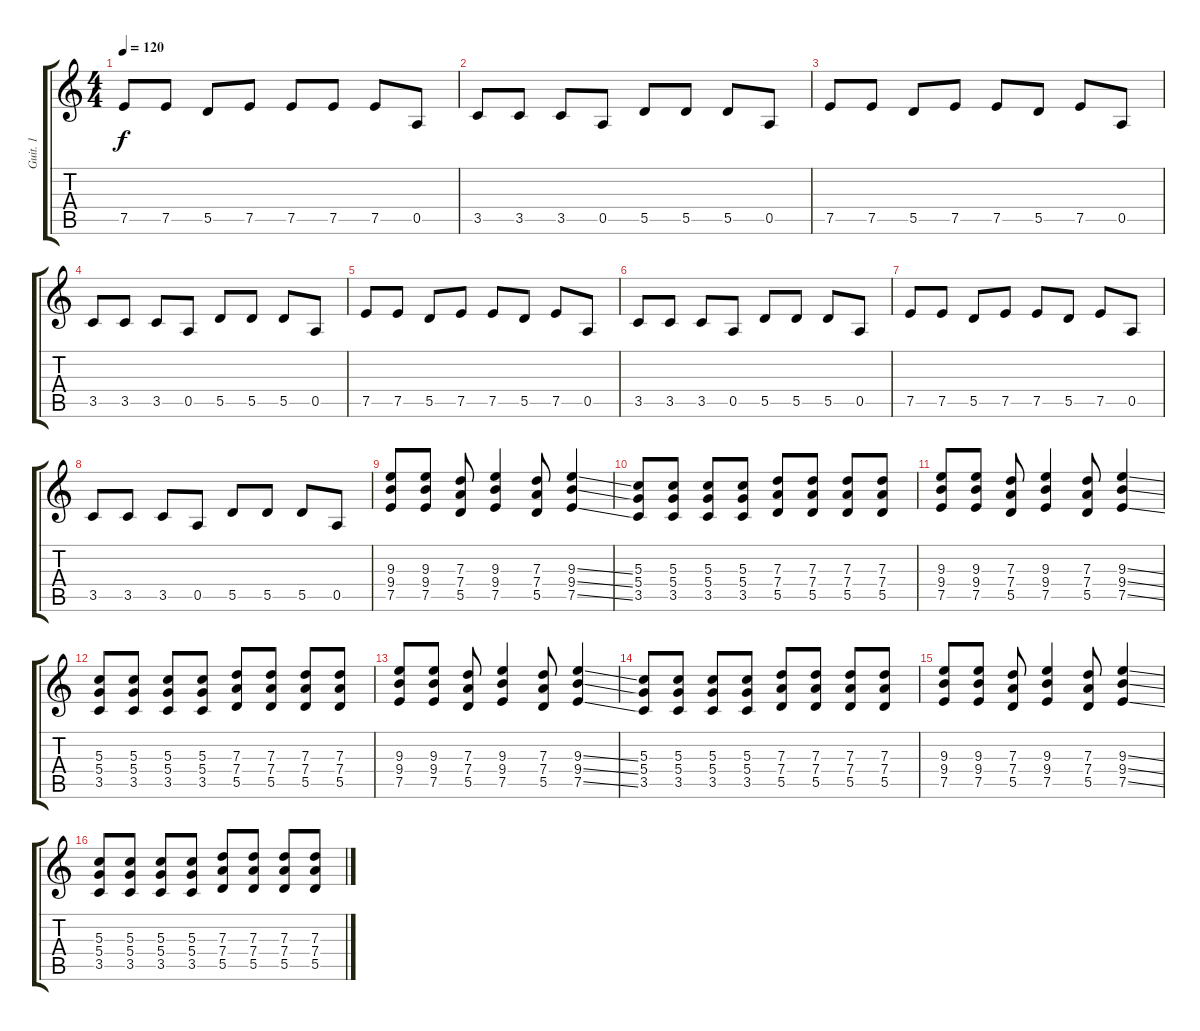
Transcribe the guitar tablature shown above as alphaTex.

\track ("Guit. 1" "Guit. 1") {instrument overdrivenguitar}
\staff {score tabs}
\tuning (E4 B3 G3 D3 A2 E2) {hide}
\ts (4 4)
\tempo 120
\clef g2
\ks c
7.5.8{dy f instrument overdrivenguitar} 7.5.8 5.5.8 7.5.8 7.5.8 7.5.8 7.5.8 0.5.8 |
3.5.8 3.5.8 3.5.8 0.5.8 5.5.8 5.5.8 5.5.8 0.5.8 |
7.5.8 7.5.8 5.5.8 7.5.8 7.5.8 5.5.8 7.5.8 0.5.8 |
3.5.8 3.5.8 3.5.8 0.5.8 5.5.8 5.5.8 5.5.8 0.5.8 |
7.5.8 7.5.8 5.5.8 7.5.8 7.5.8 5.5.8 7.5.8 0.5.8 |
3.5.8 3.5.8 3.5.8 0.5.8 5.5.8 5.5.8 5.5.8 0.5.8 |
7.5.8 7.5.8 5.5.8 7.5.8 7.5.8 5.5.8 7.5.8 0.5.8 |
3.5.8 3.5.8 3.5.8 0.5.8 5.5.8 5.5.8 5.5.8 0.5.8 |
(9.3 9.4 7.5).8 (9.3 9.4 7.5).8 (7.3 7.4 5.5).8 (9.3 9.4 7.5).4 (7.3 7.4 5.5).8 (9.3{ss} 9.4{ss} 7.5{ss}).4 |
(5.3 5.4 3.5).8 (5.3 5.4 3.5).8 (5.3 5.4 3.5).8 (5.3 5.4 3.5).8 (7.3 7.4 5.5).8 (7.3 7.4 5.5).8 (7.3 7.4 5.5).8 (7.3 7.4 5.5).8 |
(9.3 9.4 7.5).8 (9.3 9.4 7.5).8 (7.3 7.4 5.5).8 (9.3 9.4 7.5).4 (7.3 7.4 5.5).8 (9.3{ss} 9.4{ss} 7.5{ss}).4 |
(5.3 5.4 3.5).8 (5.3 5.4 3.5).8 (5.3 5.4 3.5).8 (5.3 5.4 3.5).8 (7.3 7.4 5.5).8 (7.3 7.4 5.5).8 (7.3 7.4 5.5).8 (7.3 7.4 5.5).8 |
(9.3 9.4 7.5).8 (9.3 9.4 7.5).8 (7.3 7.4 5.5).8 (9.3 9.4 7.5).4 (7.3 7.4 5.5).8 (9.3{ss} 9.4{ss} 7.5{ss}).4 |
(5.3 5.4 3.5).8 (5.3 5.4 3.5).8 (5.3 5.4 3.5).8 (5.3 5.4 3.5).8 (7.3 7.4 5.5).8 (7.3 7.4 5.5).8 (7.3 7.4 5.5).8 (7.3 7.4 5.5).8 |
(9.3 9.4 7.5).8 (9.3 9.4 7.5).8 (7.3 7.4 5.5).8 (9.3 9.4 7.5).4 (7.3 7.4 5.5).8 (9.3{ss} 9.4{ss} 7.5{ss}).4 |
(5.3 5.4 3.5).8 (5.3 5.4 3.5).8 (5.3 5.4 3.5).8 (5.3 5.4 3.5).8 (7.3 7.4 5.5).8 (7.3 7.4 5.5).8 (7.3 7.4 5.5).8 (7.3 7.4 5.5).8
